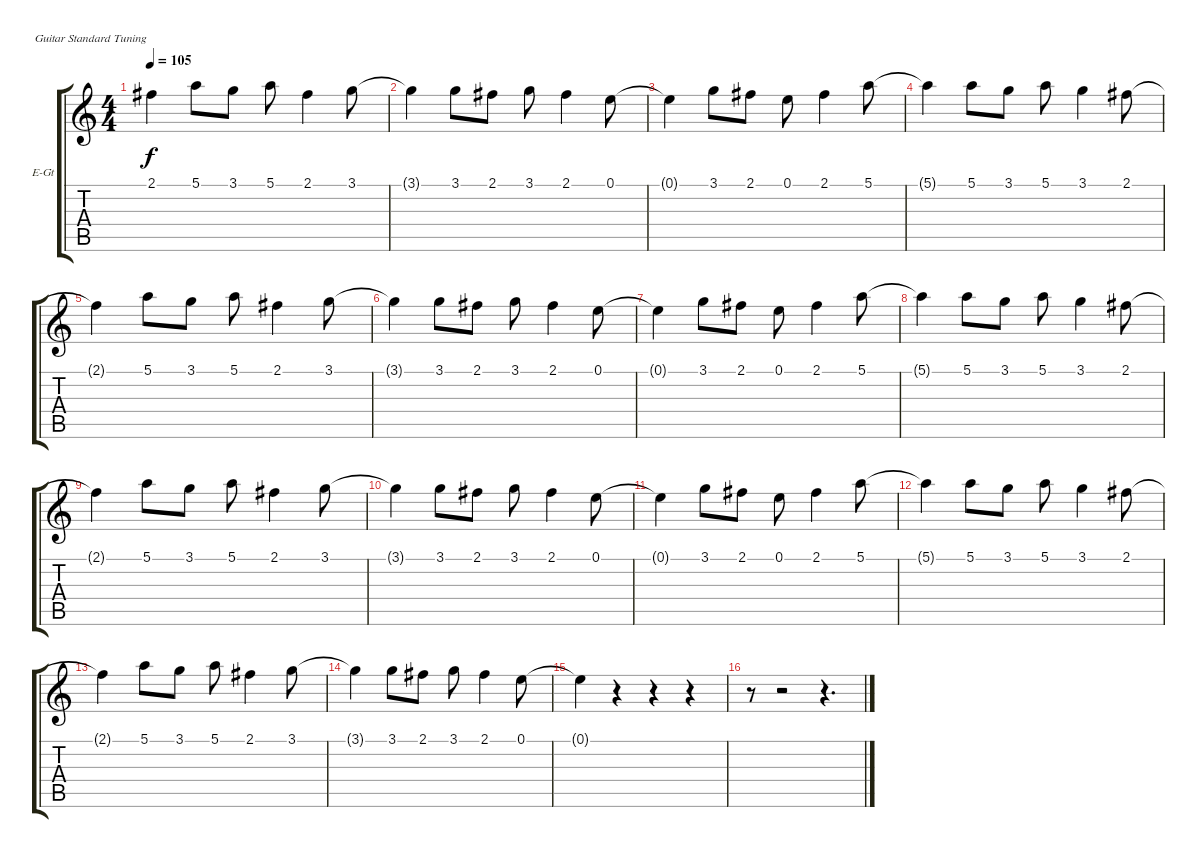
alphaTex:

\defaultSystemsLayout 4
\bracketExtendMode groupsimilarinstruments
\firstSystemTrackNameOrientation horizontal
\otherSystemsTrackNameOrientation horizontal
\track ("Electric Guitar" "E-Gt") {instrument electricguitarclean}
\staff {score tabs}
\tuning (E4 B3 G3 D3 A2 E2)
\ts (4 4)
\tempo 105
\clef g2
\ks c
2.1{t}.4{dy f} 5.1.8 3.1.8 5.1.8 2.1.4 3.1.8 |
3.1{t}.4 3.1.8 2.1.8 3.1.8 2.1.4 0.1.8 |
0.1{t}.4 3.1.8 2.1.8 0.1.8 2.1.4 5.1.8 |
5.1{t}.4 5.1.8 3.1.8 5.1.8 3.1.4 2.1.8 |
2.1{t}.4 5.1.8 3.1.8 5.1.8 2.1.4 3.1.8 |
3.1{t}.4 3.1.8 2.1.8 3.1.8 2.1.4 0.1.8 |
0.1{t}.4 3.1.8 2.1.8 0.1.8 2.1.4 5.1.8 |
5.1{t}.4 5.1.8 3.1.8 5.1.8 3.1.4 2.1.8 |
2.1{t}.4 5.1.8 3.1.8 5.1.8 2.1.4 3.1.8 |
3.1{t}.4 3.1.8 2.1.8 3.1.8 2.1.4 0.1.8 |
0.1{t}.4 3.1.8 2.1.8 0.1.8 2.1.4 5.1.8 |
5.1{t}.4 5.1.8 3.1.8 5.1.8 3.1.4 2.1.8 |
2.1{t}.4 5.1.8 3.1.8 5.1.8 2.1.4 3.1.8 |
3.1{t}.4 3.1.8 2.1.8 3.1.8 2.1.4 0.1.8 |
0.1{t}.4 r.4 r.4 r.4 |
r.8 r.2 r.4{d}
